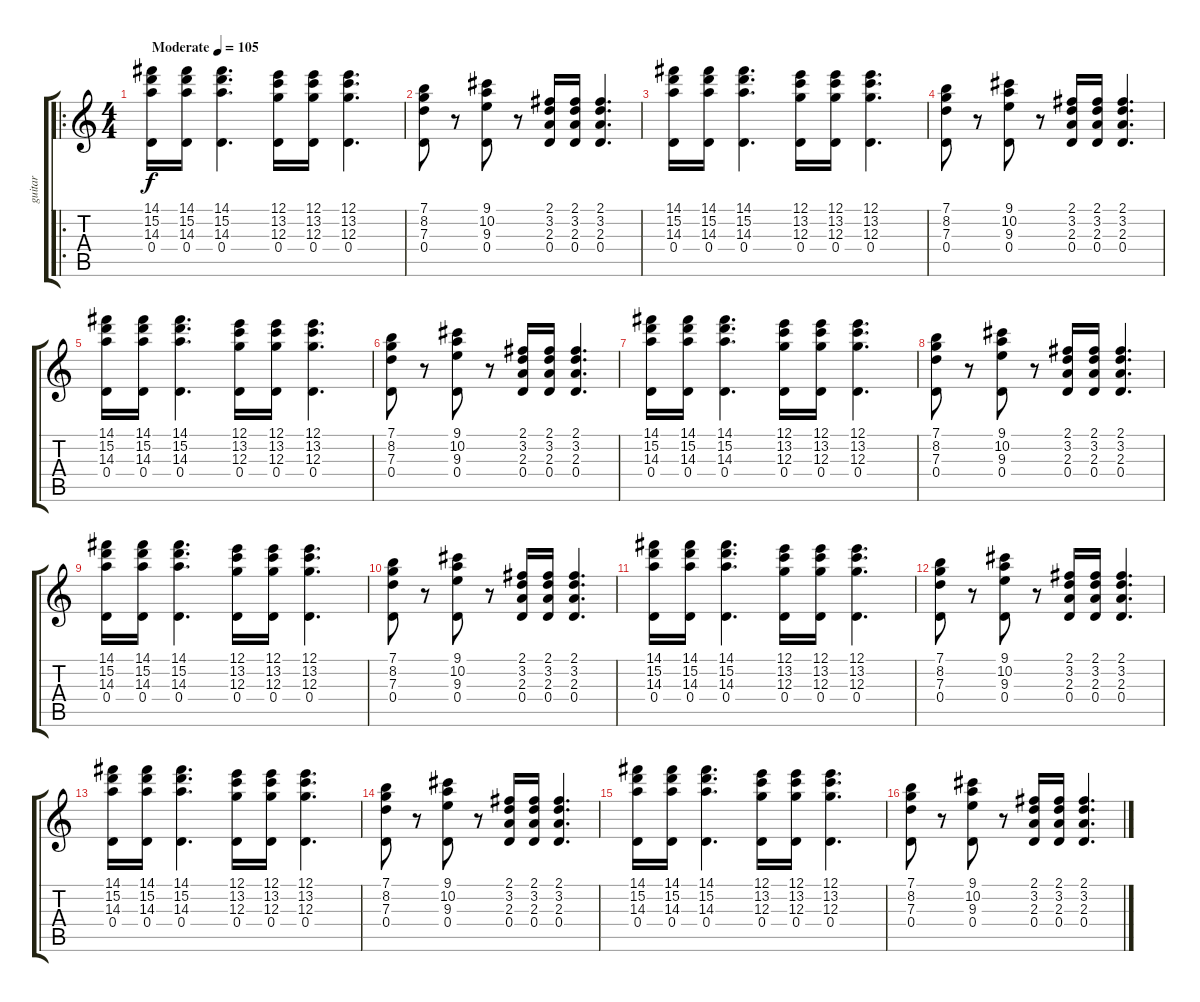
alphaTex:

\track ("guitar" "guitar") {instrument electricguitarclean}
\staff {score tabs}
\tuning (E4 B3 G3 D3 A2 E2) {hide}
\ro
\ts (4 4)
\tempo (105 "Moderate")
\clef g2
\ks c
(14.1 15.2 14.3 0.4).16{dy f volume 13 instrument electricguitarclean} (14.1 15.2 14.3 0.4).16 (14.1 15.2 14.3 0.4).4{d} (12.1 13.2 12.3 0.4).16 (12.1 13.2 12.3 0.4).16 (12.1 13.2 12.3 0.4).4{d} |
(7.1 8.2 7.3 0.4).8 r.8 (9.1 10.2 9.3 0.4).8 r.8 (2.1 3.2 2.3 0.4).16 (2.1 3.2 2.3 0.4).16 (2.1 3.2 2.3 0.4).4{d} |
(14.1 15.2 14.3 0.4).16 (14.1 15.2 14.3 0.4).16 (14.1 15.2 14.3 0.4).4{d} (12.1 13.2 12.3 0.4).16 (12.1 13.2 12.3 0.4).16 (12.1 13.2 12.3 0.4).4{d} |
(7.1 8.2 7.3 0.4).8 r.8 (9.1 10.2 9.3 0.4).8 r.8 (2.1 3.2 2.3 0.4).16 (2.1 3.2 2.3 0.4).16 (2.1 3.2 2.3 0.4).4{d} |
(14.1 15.2 14.3 0.4).16 (14.1 15.2 14.3 0.4).16 (14.1 15.2 14.3 0.4).4{d} (12.1 13.2 12.3 0.4).16 (12.1 13.2 12.3 0.4).16 (12.1 13.2 12.3 0.4).4{d} |
(7.1 8.2 7.3 0.4).8 r.8 (9.1 10.2 9.3 0.4).8 r.8 (2.1 3.2 2.3 0.4).16 (2.1 3.2 2.3 0.4).16 (2.1 3.2 2.3 0.4).4{d} |
(14.1 15.2 14.3 0.4).16 (14.1 15.2 14.3 0.4).16 (14.1 15.2 14.3 0.4).4{d} (12.1 13.2 12.3 0.4).16 (12.1 13.2 12.3 0.4).16 (12.1 13.2 12.3 0.4).4{d} |
(7.1 8.2 7.3 0.4).8 r.8 (9.1 10.2 9.3 0.4).8 r.8 (2.1 3.2 2.3 0.4).16 (2.1 3.2 2.3 0.4).16 (2.1 3.2 2.3 0.4).4{d} |
(14.1 15.2 14.3 0.4).16 (14.1 15.2 14.3 0.4).16 (14.1 15.2 14.3 0.4).4{d} (12.1 13.2 12.3 0.4).16 (12.1 13.2 12.3 0.4).16 (12.1 13.2 12.3 0.4).4{d} |
(7.1 8.2 7.3 0.4).8 r.8 (9.1 10.2 9.3 0.4).8 r.8 (2.1 3.2 2.3 0.4).16 (2.1 3.2 2.3 0.4).16 (2.1 3.2 2.3 0.4).4{d} |
(14.1 15.2 14.3 0.4).16 (14.1 15.2 14.3 0.4).16 (14.1 15.2 14.3 0.4).4{d} (12.1 13.2 12.3 0.4).16 (12.1 13.2 12.3 0.4).16 (12.1 13.2 12.3 0.4).4{d} |
(7.1 8.2 7.3 0.4).8 r.8 (9.1 10.2 9.3 0.4).8 r.8 (2.1 3.2 2.3 0.4).16 (2.1 3.2 2.3 0.4).16 (2.1 3.2 2.3 0.4).4{d} |
(14.1 15.2 14.3 0.4).16 (14.1 15.2 14.3 0.4).16 (14.1 15.2 14.3 0.4).4{d} (12.1 13.2 12.3 0.4).16 (12.1 13.2 12.3 0.4).16 (12.1 13.2 12.3 0.4).4{d} |
(7.1 8.2 7.3 0.4).8 r.8 (9.1 10.2 9.3 0.4).8 r.8 (2.1 3.2 2.3 0.4).16 (2.1 3.2 2.3 0.4).16 (2.1 3.2 2.3 0.4).4{d} |
(14.1 15.2 14.3 0.4).16 (14.1 15.2 14.3 0.4).16 (14.1 15.2 14.3 0.4).4{d} (12.1 13.2 12.3 0.4).16 (12.1 13.2 12.3 0.4).16 (12.1 13.2 12.3 0.4).4{d} |
(7.1 8.2 7.3 0.4).8 r.8 (9.1 10.2 9.3 0.4).8 r.8 (2.1 3.2 2.3 0.4).16 (2.1 3.2 2.3 0.4).16 (2.1 3.2 2.3 0.4).4{d}
